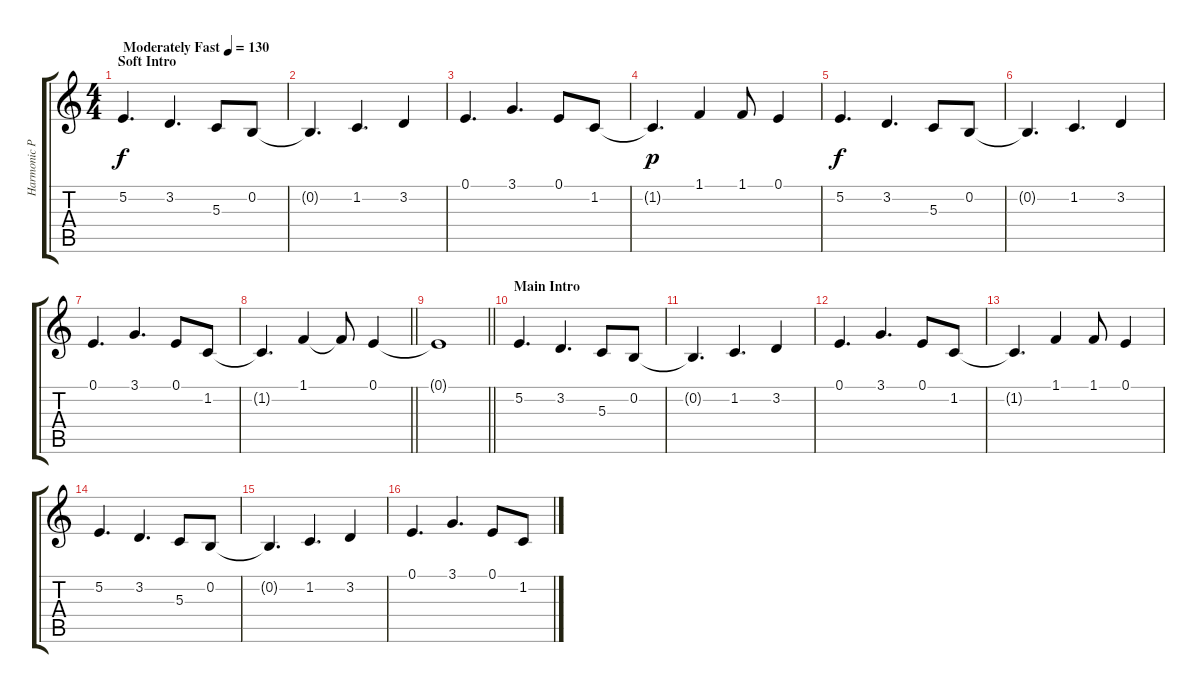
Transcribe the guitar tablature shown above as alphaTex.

\track ("Harmonic Piano" "Harmonic P") {instrument acousticgrandpiano}
\staff {score tabs}
\tuning (E4 B3 G3 D3 A2 E2) {hide}
\ts (4 4)
\section ("" "Soft Intro")
\tempo (130 "Moderately Fast")
\clef g2
\ks c
5.2.4{d dy f instrument acousticgrandpiano} 3.2.4{d} 5.3.8 0.2.8 |
0.2{t}.4{d} 1.2.4{d} 3.2.4 |
0.1.4{d} 3.1.4{d} 0.1.8 1.2.8 |
1.2{t}.4{d dy p} 1.1.4 1.1.8 0.1.4 |
5.2.4{d dy f} 3.2.4{d} 5.3.8 0.2.8 |
0.2{t}.4{d} 1.2.4{d} 3.2.4 |
0.1.4{d} 3.1.4{d} 0.1.8 1.2.8 |
\barLineRight lightlight
1.2{t}.4{d} 1.1.4 1.1{t}.8 0.1.4 |
\barLineRight lightlight
0.1{t}.1 |
\section ("" "Main Intro")
5.2.4{d} 3.2.4{d} 5.3.8 0.2.8 |
0.2{t}.4{d} 1.2.4{d} 3.2.4 |
0.1.4{d} 3.1.4{d} 0.1.8 1.2.8 |
1.2{t}.4{d} 1.1.4 1.1.8 0.1.4 |
5.2.4{d} 3.2.4{d} 5.3.8 0.2.8 |
0.2{t}.4{d} 1.2.4{d} 3.2.4 |
0.1.4{d} 3.1.4{d} 0.1.8 1.2.8
